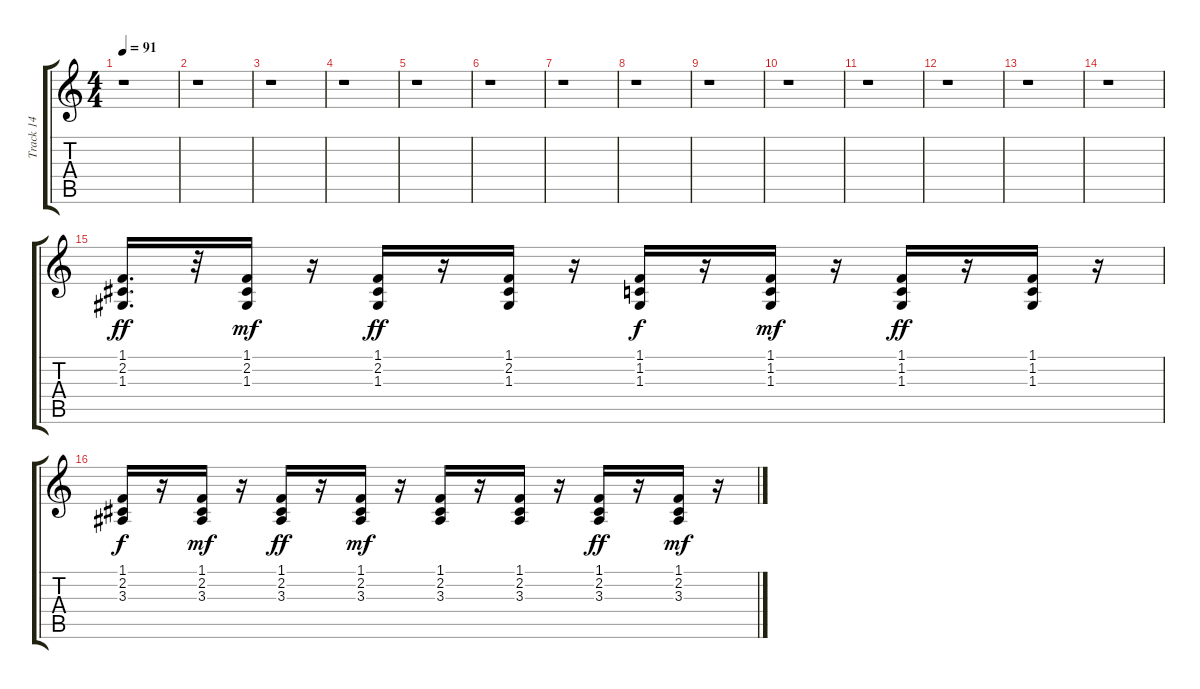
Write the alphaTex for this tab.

\track ("Track 14" "Track 14") {instrument brightacousticpiano}
\staff {score tabs}
\tuning (E4 B3 G3 D3 A2 E2) {hide}
\ts (4 4)
\tempo 91
\clef g2
\ks c
r.1{dy ff} |
r.1 |
r.1 |
r.1 |
r.1 |
r.1 |
r.1 |
r.1 |
r.1 |
r.1 |
r.1 |
r.1 |
r.1 |
r.1 |
(1.1 2.2 1.3).16{d} r.32 (1.1 2.2 1.3).16{dy mf} r.16 (1.1 2.2 1.3).16{dy ff} r.16 (1.1 2.2 1.3).16 r.16 (1.1 1.2 1.3).16{dy f} r.16 (1.1 1.2 1.3).16{dy mf} r.16 (1.1 1.2 1.3).16{dy ff} r.16 (1.1 1.2 1.3).16 r.16 |
(1.1 2.2 3.3).16{dy f} r.16 (1.1 2.2 3.3).16{dy mf} r.16 (1.1 2.2 3.3).16{dy ff} r.16 (1.1 2.2 3.3).16{dy mf} r.16 (1.1 2.2 3.3).16 r.16 (1.1 2.2 3.3).16 r.16 (1.1 2.2 3.3).16{dy ff} r.16 (1.1 2.2 3.3).16{dy mf} r.16
